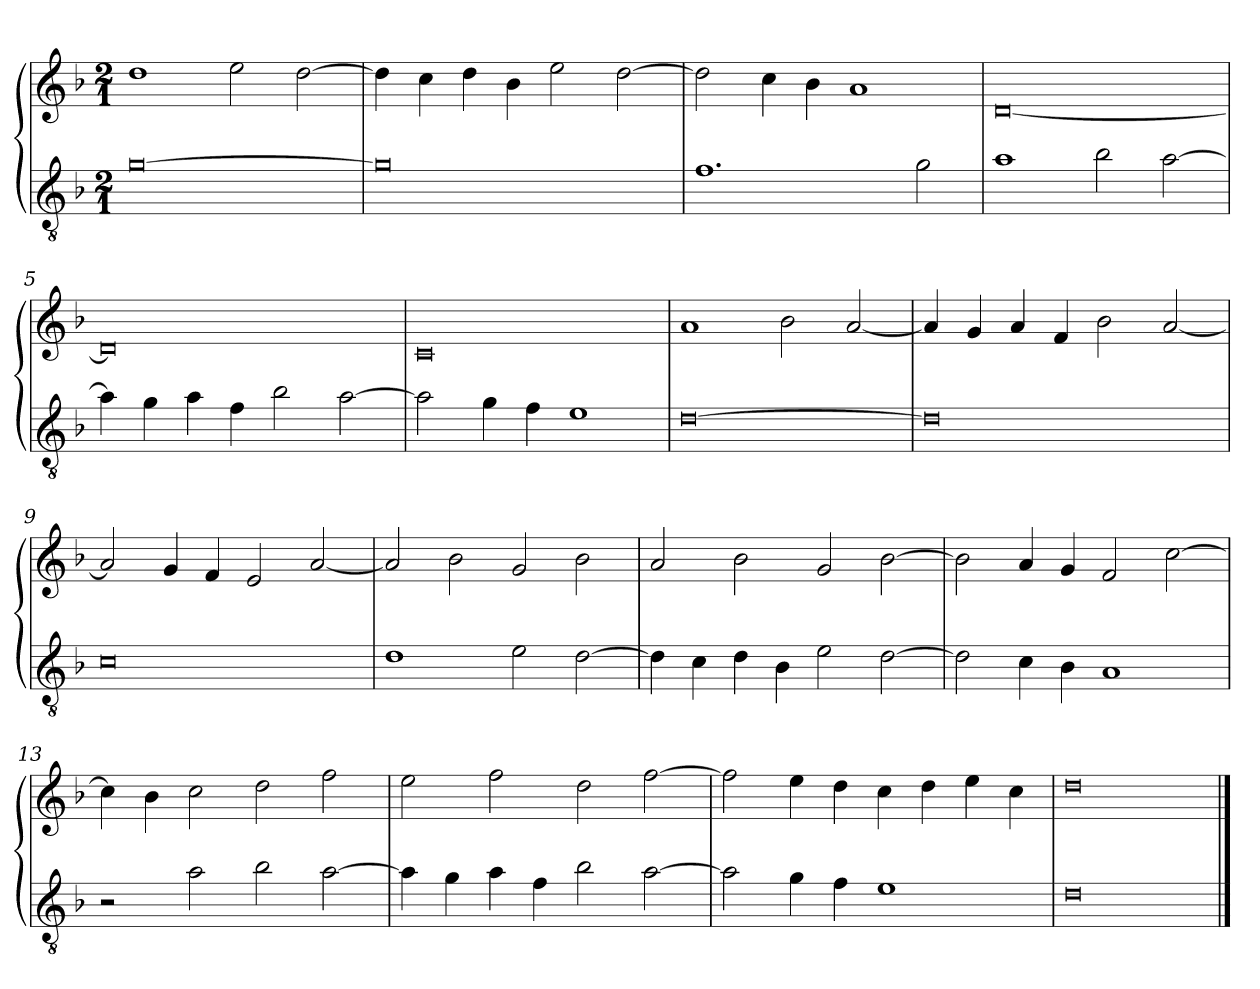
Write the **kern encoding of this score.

**kern	**kern
*part2	*part1
*staff2	*staff1
*clefGv2	*clefG2
*k[b-]	*k[b-]
*M2/1	*M2/1
=1	=1
[0g	1dd
.	2ee
.	[2dd
=2	=2
0g]	4dd]
.	4cc
.	4dd
.	4b-
.	2ee
.	[2dd
=3	=3
1.f	2dd]
.	4cc
.	4b-
.	1a
2g	.
=4	=4
1a	[0d
2b-	.
[2a	.
=5	=5
4a]	0d]
4g	.
4a	.
4f	.
2b-	.
[2a	.
=6	=6
2a]	0c
4g	.
4f	.
1e	.
=7	=7
[0d	1a
.	2b-
.	[2a
=8	=8
0d]	4a]
.	4g
.	4a
.	4f
.	2b-
.	[2a
=9	=9
0c	2a]
.	4g
.	4f
.	2e
.	[2a
=10	=10
1d	2a]
.	2b-
2e	2g
[2d	2b-
=11	=11
4d]	2a
4c	.
4d	2b-
4B-	.
2e	2g
[2d	[2b-
=12	=12
2d]	2b-]
4c	4a
4B-	4g
1A	2f
.	[2cc
=13	=13
2r	4cc]
.	4b-
2a	2cc
2b-	2dd
[2a	2ff
=14	=14
4a]	2ee
4g	.
4a	2ff
4f	.
2b-	2dd
[2a	[2ff
=15	=15
2a]	2ff]
4g	4ee
4f	4dd
1e	4cc
.	4dd
.	4ee
.	4cc
=16	=16
0d	0dd
==	==
*-	*-
